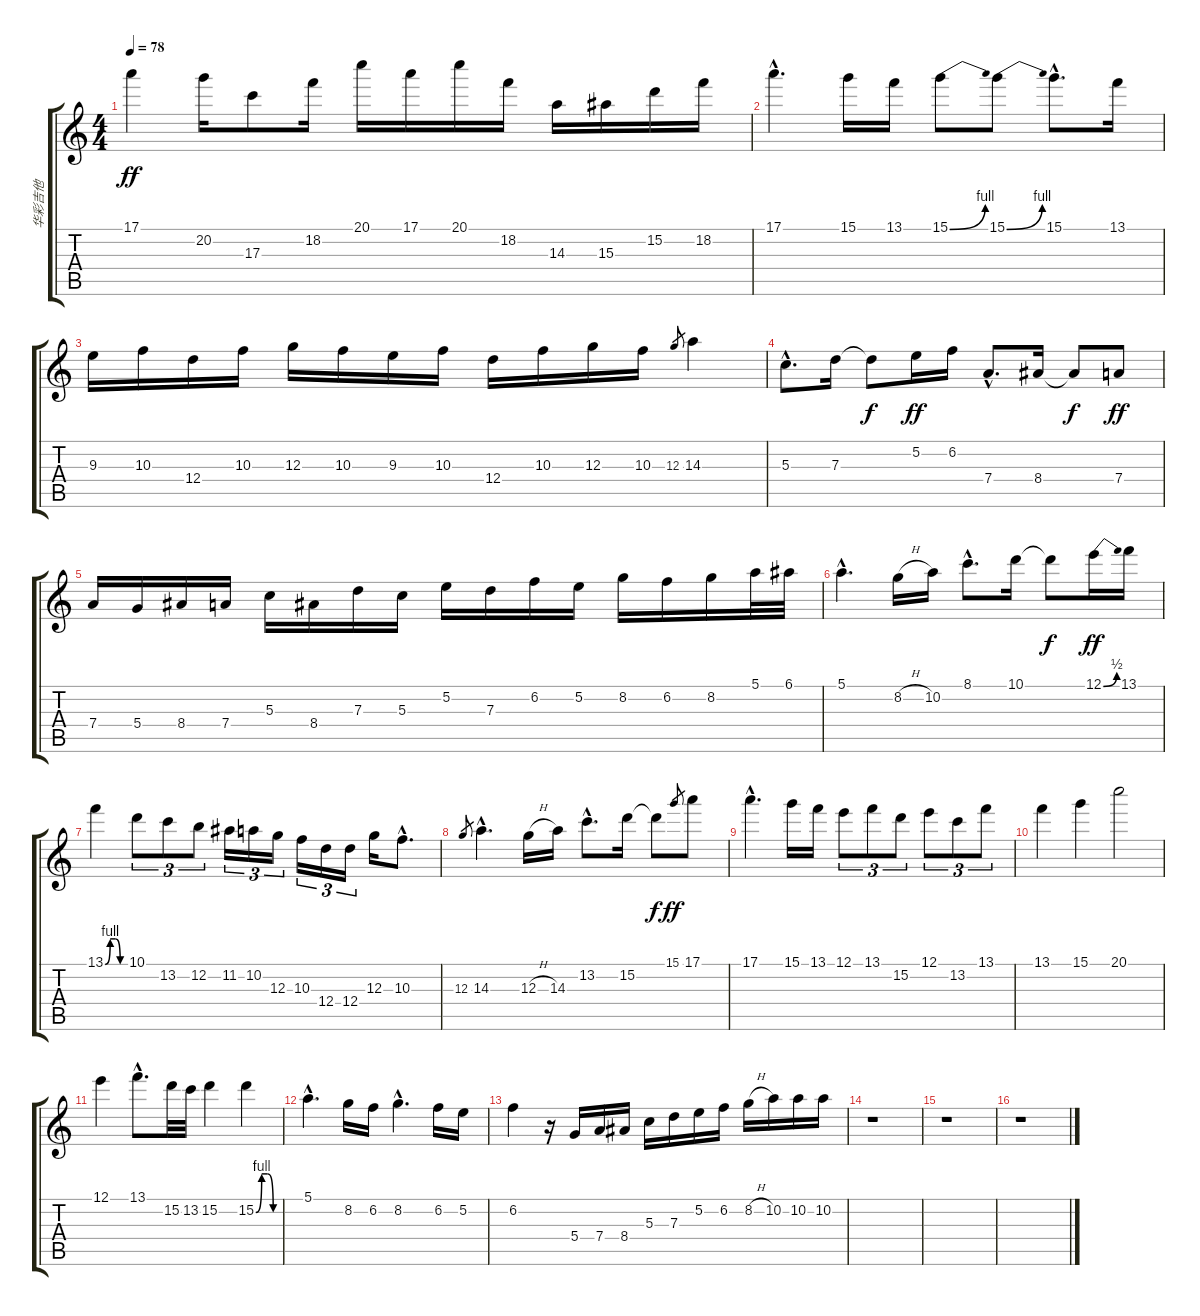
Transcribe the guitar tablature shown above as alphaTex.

\track ("华彩吉他" "华彩吉他") {instrument overdrivenguitar}
\staff {score tabs}
\tuning (E4 B3 G3 D3 A2 E2) {hide}
\ts (4 4)
\tempo 78
\clef g2
\ks c
17.1.4{dy ff} 20.2.16 17.3.8 18.2.16 20.1.16 17.1.16 20.1.16 18.2.16 14.3.16 15.3.16 15.2.16 18.2.16 |
17.1{hac}.4{d} 15.1.16 13.1.16 15.1{be (bend 0 0 60 4)}.8 15.1{be (bend 0 0 60 4)}.8 15.1{hac}.8{d} 13.1.16 |
9.3.16 10.3.16 12.4.16 10.3.16 12.3.16 10.3.16 9.3.16 10.3.16 12.4.16 10.3.16 12.3.16 10.3.16 12.3.8{gr} 14.3.4 |
5.3{hac}.8{d} 7.3.16 7.3{t}.8{dy f} 5.2.16{dy ff} 6.2.16 7.4{hac}.8{d} 8.4.16 8.4{t}.8{dy f} 7.4.8{dy ff} |
7.4.16 5.4.16 8.4.16 7.4.16 5.3.16 8.4.16 7.3.16 5.3.16 5.2.16 7.3.16 6.2.16 5.2.16 8.2.16 6.2.16 8.2.16 5.1.32 6.1.32 |
5.1{hac}.4{d} 8.2{h}.16 10.2.16 8.1{hac}.8{d} 10.1.16 10.1{t}.8{dy f} 12.1{be (bend 0 0 60 2)}.16{dy ff} 13.1.16 |
13.1{be (custom 0 0 15 4 30 4 45 0 60 0)}.4 10.1.8{tu (3 2)} 13.2.8{tu (3 2)} 12.2.8{tu (3 2)} 11.2.16{tu (3 2)} 10.2.16{tu (3 2)} 12.3.16{tu (3 2)} 10.3.16{tu (3 2)} 12.4.16{tu (3 2)} 12.4.16{tu (3 2)} 12.3.16 10.3{hac}.8{d} |
12.3.8{gr} 14.3{hac}.4{d} 12.3{h}.16 14.3.16 13.2{hac}.8{d} 15.2.16 15.2{t}.8{dy f} 15.1.8{gr dy ff} 17.1.8 |
17.1{hac}.4{d} 15.1.16 13.1.16 12.1.8{tu (3 2)} 13.1.8{tu (3 2)} 15.2.8{tu (3 2)} 12.1.8{tu (3 2)} 13.2.8{tu (3 2)} 13.1.8{tu (3 2)} |
13.1.4 15.1.4 20.1.2 |
12.1.4 13.1{hac}.8{d} 15.2.32 13.2.32 15.2.4 15.2{be (custom 0 0 15 4 30 4 45 0 60 0)}.4 |
5.1{hac}.4{d} 8.2.16 6.2.16 8.2{hac}.4{d} 6.2.16 5.2.16 |
6.2.4 r.16 5.4.16 7.4.16 8.4.16 5.3.16 7.3.16 5.2.16 6.2.16 8.2{h}.16 10.2.16 10.2.16 10.2.16 |
r.1 |
r.1 |
r.1
